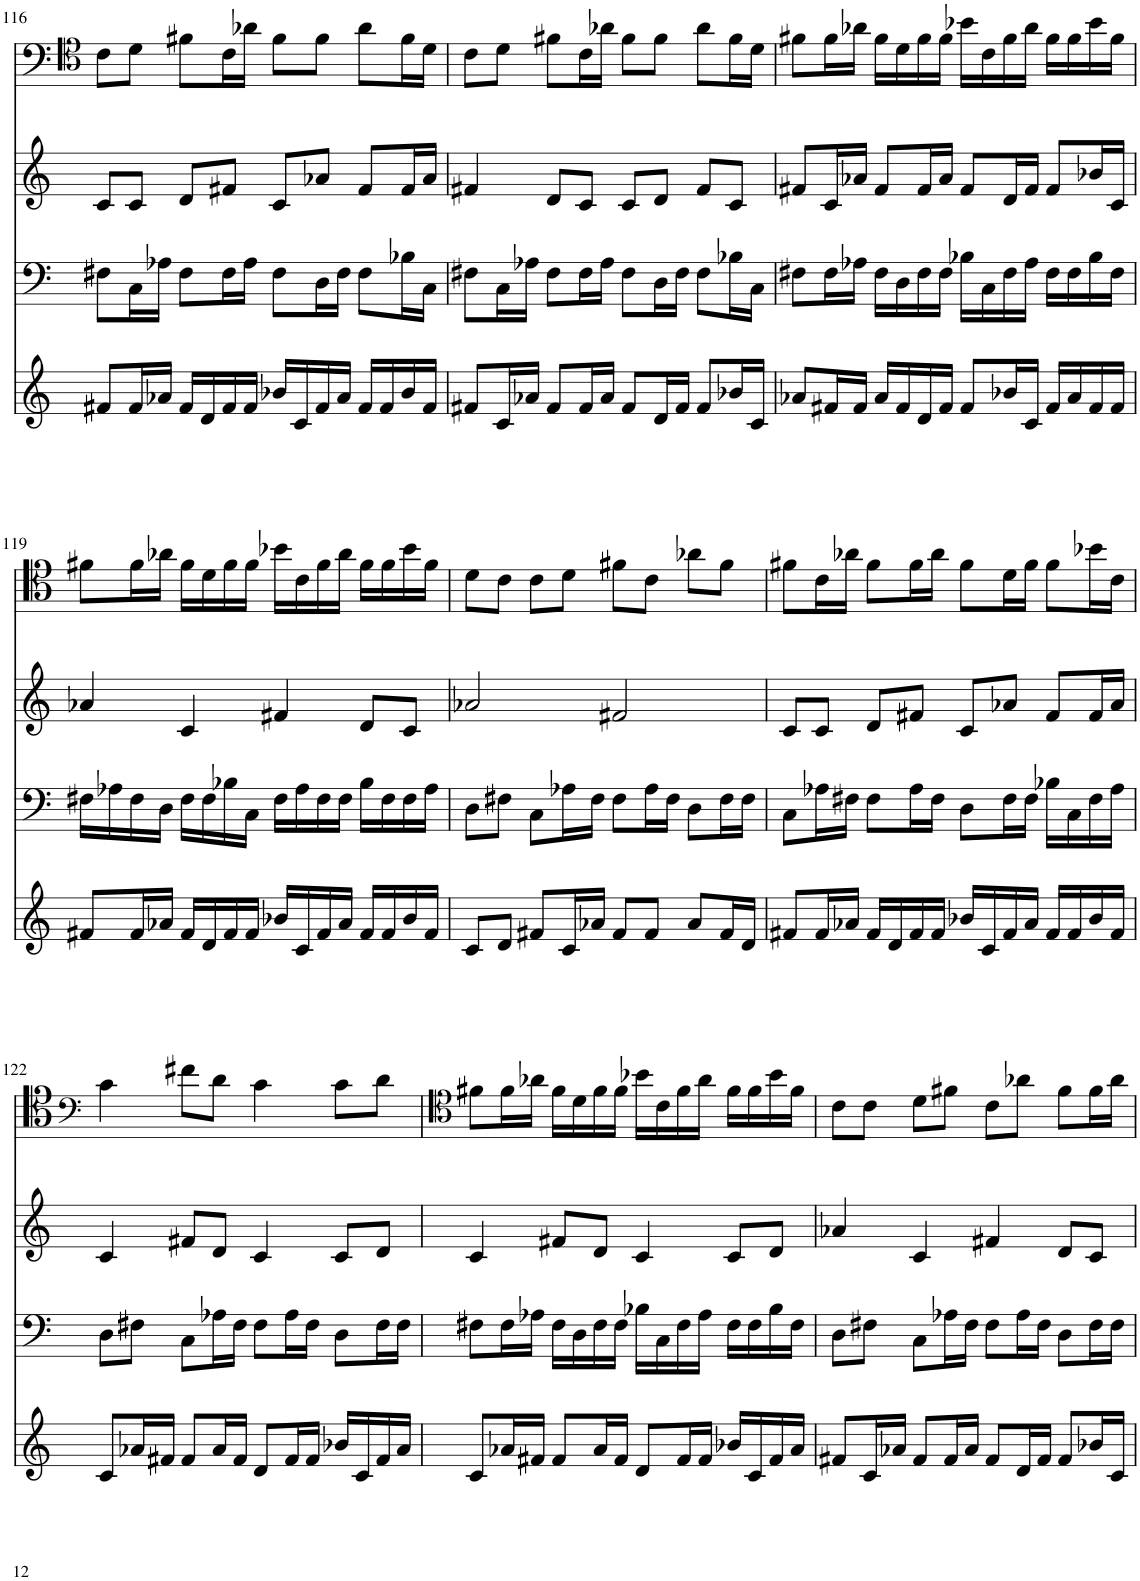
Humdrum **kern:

**kern	**kern	**kern	**kern
*part4	*part3	*part2	*part1
*staff4	*staff3	*staff2	*staff1
*I"Grand Piano [3]	*I"Grand Piano [2]	*I"Violin [2]	*I"Cello [2]
*I'Pno	*I'Pno	*I'Vln	*
!!LO:PB:g=z
*clefG2	*clefF4	*clefG2	*clefC4
*k[]	*k[]	*k[]	*k[]
*M4/4	*M4/4	*M4/4	*M4/4
=116	=116	=116	=116
8f#X/L	8F#X\L	8c/L	8c\L
16f#/L	16C\L	8c/J	8d\J
16a-X/JJ	16A-X\JJ	.	.
16f#/LL	8F#\L	8d/L	8f#X\L
16d/	.	.	.
16f#/	16F#\L	8f#X/J	16c\L
16f#/JJ	16A-\JJ	.	16a-X\JJ
16b-X/LL	8F#\L	8c/L	8f#\L
16c/	.	.	.
16f#/	16D\L	8a-X/J	8f#\J
16a-/JJ	16F#\JJ	.	.
16f#/LL	8F#\L	8f#/L	8a-\L
16f#/	.	.	.
16b-/	16B-X\L	16f#/L	16f#\L
16f#/JJ	16C\JJ	16a-/JJ	16d\JJ
=117	=117	=117	=117
8f#X/L	8F#X\L	4f#X/	8c\L
16c/L	16C\L	.	8d\J
16a-X/JJ	16A-X\JJ	.	.
8f#/L	8F#\L	8d/L	8f#X\L
16f#/L	16F#\L	8c/J	16c\L
16a-/JJ	16A-\JJ	.	16a-X\JJ
8f#/L	8F#\L	8c/L	8f#\L
16d/L	16D\L	8d/J	8f#\J
16f#/JJ	16F#\JJ	.	.
8f#/L	8F#\L	8f#/L	8a-\L
16b-X/L	16B-X\L	8c/J	16f#\L
16c/JJ	16C\JJ	.	16d\JJ
=118	=118	=118	=118
8a-X/L	8F#X\L	8f#X/L	8f#X\L
16f#X/L	16F#\L	16c/L	16f#\L
16f#/JJ	16A-X\JJ	16a-X/JJ	16a-X\JJ
16a-/LL	16F#\LL	8f#/L	16f#\LL
16f#/	16D\	.	16d\
16d/	16F#\	16f#/L	16f#\
16f#/JJ	16F#\JJ	16a-/JJ	16f#\JJ
8f#/L	16B-X\LL	8f#/L	16b-X\LL
.	16C\	.	16c\
16b-X/L	16F#\	16d/L	16f#\
16c/JJ	16A-\JJ	16f#/JJ	16a-\JJ
16f#/LL	16F#\LL	8f#/L	16f#\LL
16a-/	16F#\	.	16f#\
16f#/	16B-\	16b-X/L	16b-\
16f#/JJ	16F#\JJ	16c/JJ	16f#\JJ
!!LO:LB:g=z
=119	=119	=119	=119
8f#X/L	16F#X\LL	4a-X/	8f#X\L
.	16A-X\	.	.
16f#/L	16F#\	.	16f#\L
16a-X/JJ	16D\JJ	.	16a-X\JJ
16f#/LL	16F#\LL	4c/	16f#\LL
16d/	16F#\	.	16d\
16f#/	16B-X\	.	16f#\
16f#/JJ	16C\JJ	.	16f#\JJ
16b-X/LL	16F#\LL	4f#X/	16b-X\LL
16c/	16A-\	.	16c\
16f#/	16F#\	.	16f#\
16a-/JJ	16F#\JJ	.	16a-\JJ
16f#/LL	16B-\LL	8d/L	16f#\LL
16f#/	16F#\	.	16f#\
16b-/	16F#\	8c/J	16b-\
16f#/JJ	16A-\JJ	.	16f#\JJ
=120	=120	=120	=120
8c/L	8D\L	2a-X/	8d\L
8d/J	8F#X\J	.	8c\J
8f#X/L	8C\L	.	8c\L
16c/L	16A-X\L	.	8d\J
16a-X/JJ	16F#\JJ	.	.
8f#/L	8F#\L	2f#X/	8f#X\L
8f#/J	16A-\L	.	8c\J
.	16F#\JJ	.	.
8a-/L	8D\L	.	8a-X\L
16f#/L	16F#\L	.	8f#\J
16d/JJ	16F#\JJ	.	.
=121	=121	=121	=121
8f#X/L	8C\L	8c/L	8f#X\L
16f#/L	16A-X\L	8c/J	16c\L
16a-X/JJ	16F#X\JJ	.	16a-X\JJ
16f#/LL	8F#\L	8d/L	8f#\L
16d/	.	.	.
16f#/	16A-\L	8f#X/J	16f#\L
16f#/JJ	16F#\JJ	.	16a-\JJ
16b-X/LL	8D\L	8c/L	8f#\L
16c/	.	.	.
16f#/	16F#\L	8a-X/J	16d\L
16a-/JJ	16F#\JJ	.	16f#\JJ
16f#/LL	16B-X\LL	8f#/L	8f#\L
16f#/	16C\	.	.
16b-/	16F#\	16f#/L	16b-X\L
16f#/JJ	16A-\JJ	16a-/JJ	16c\JJ
!!LO:LB:g=z
=122	=122	=122	=122
*	*	*	*clefF4
8c/L	8D\L	4c/	4c\
16a-X/L	8F#X\J	.	.
16f#X/JJ	.	.	.
8f#/L	8C\L	8f#X/L	8f#X\L
16a-/L	16A-X\L	8d/J	8d\J
16f#/JJ	16F#\JJ	.	.
8d/L	8F#\L	4c/	4c\
16f#/L	16A-\L	.	.
16f#/JJ	16F#\JJ	.	.
16b-X/LL	8D\L	8c/L	8c\L
16c/	.	.	.
16f#/	16F#\L	8d/J	8d\J
16a-/JJ	16F#\JJ	.	.
=123	=123	=123	=123
*	*	*	*clefC4
8c/L	8F#X\L	4c/	8f#X\L
16a-X/L	16F#\L	.	16f#\L
16f#X/JJ	16A-X\JJ	.	16a-X\JJ
8f#/L	16F#\LL	8f#X/L	16f#\LL
.	16D\	.	16d\
16a-/L	16F#\	8d/J	16f#\
16f#/JJ	16F#\JJ	.	16f#\JJ
8d/L	16B-X\LL	4c/	16b-X\LL
.	16C\	.	16c\
16f#/L	16F#\	.	16f#\
16f#/JJ	16A-\JJ	.	16a-\JJ
16b-X/LL	16F#\LL	8c/L	16f#\LL
16c/	16F#\	.	16f#\
16f#/	16B-\	8d/J	16b-\
16a-/JJ	16F#\JJ	.	16f#\JJ
=124	=124	=124	=124
8f#X/L	8D\L	4a-X/	8c\L
16c/L	8F#X\J	.	8c\J
16a-X/JJ	.	.	.
8f#/L	8C\L	4c/	8d\L
16f#/L	16A-X\L	.	8f#X\J
16a-/JJ	16F#\JJ	.	.
8f#/L	8F#\L	4f#X/	8c\L
16d/L	16A-\L	.	8a-X\J
16f#/JJ	16F#\JJ	.	.
8f#/L	8D\L	8d/L	8f#\L
16b-X/L	16F#\L	8c/J	16f#\L
16c/JJ	16F#\JJ	.	16a-\JJ
=	=	=	=
*-	*-	*-	*-
